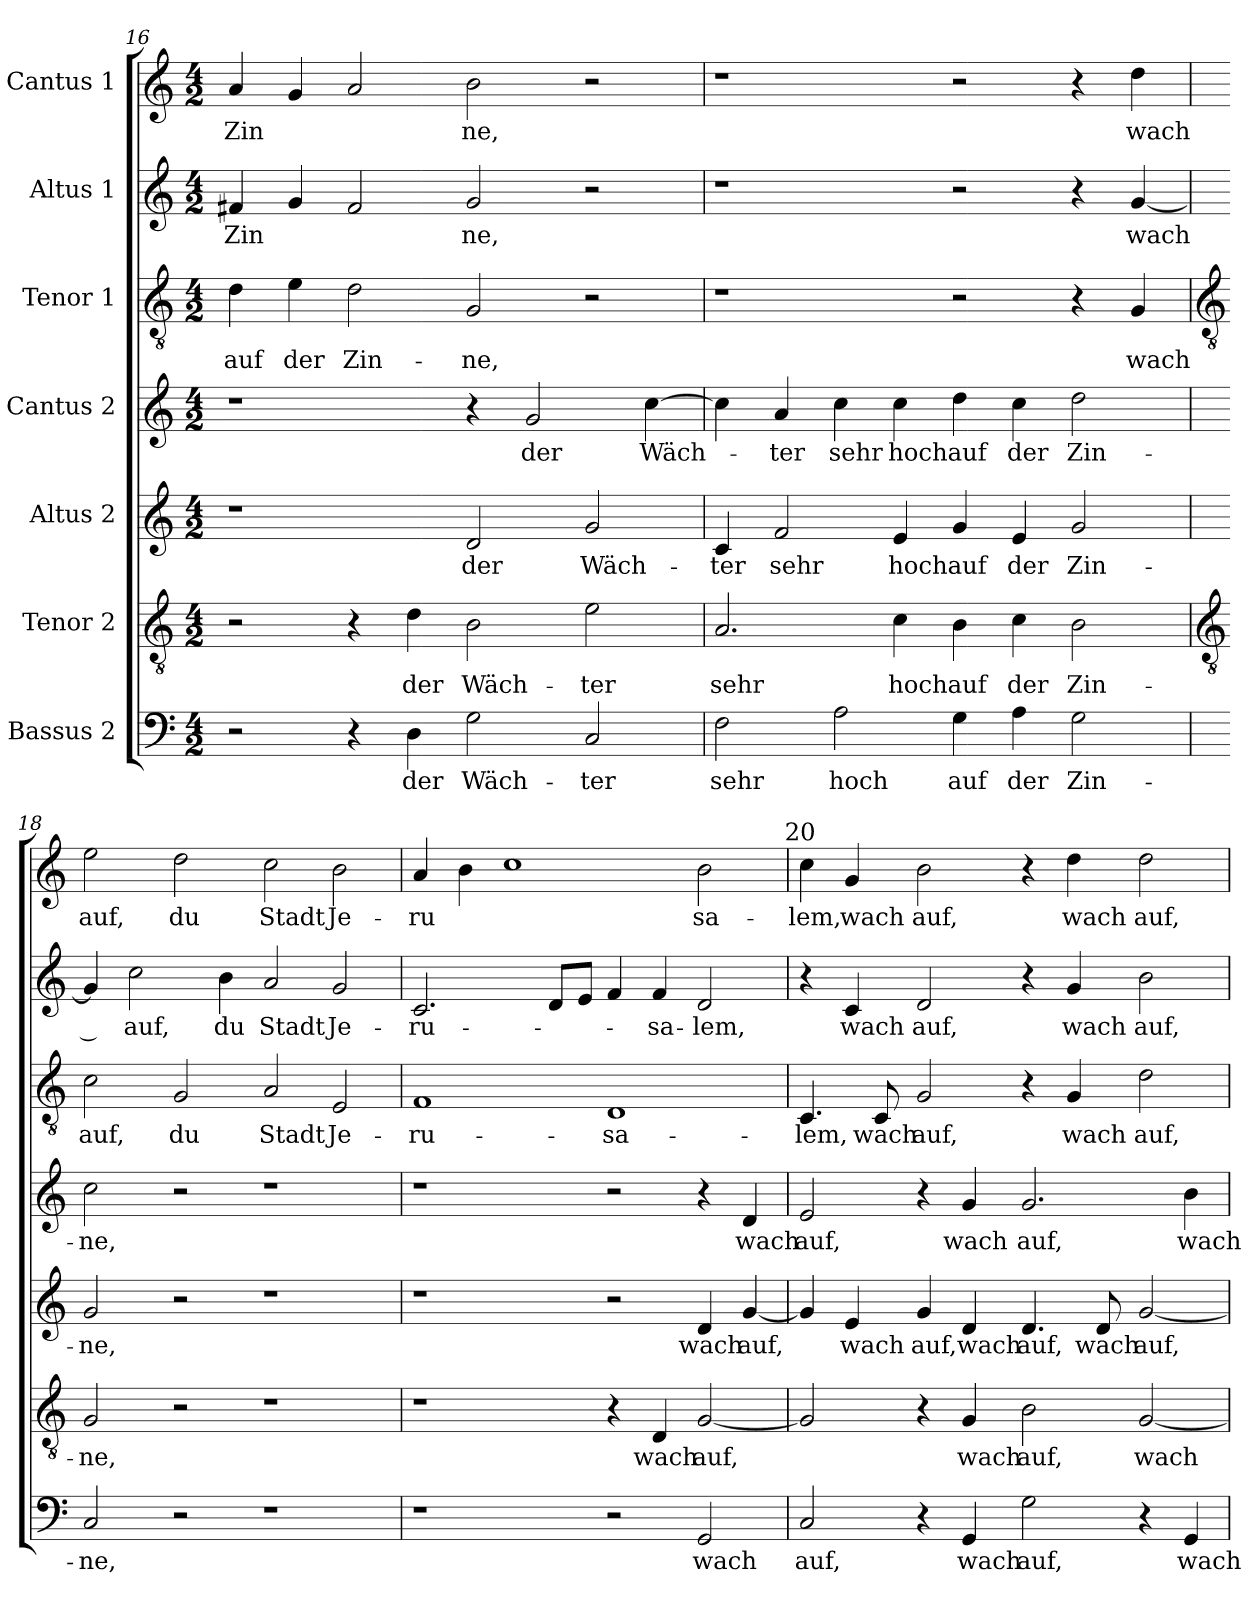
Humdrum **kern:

**kern	**text	**kern	**text	**kern	**text	**kern	**text	**kern	**text	**kern	**text	**kern	**text
*part7	*part7	*part6	*part6	*part5	*part5	*part4	*part4	*part3	*part3	*part2	*part2	*part1	*part1
*staff7	*staff7	*staff6	*staff6	*staff5	*staff5	*staff4	*staff4	*staff3	*staff3	*staff2	*staff2	*staff1	*staff1
*I"Bassus 2	*	*I"Tenor 2	*	*I"Altus 2	*	*I"Cantus 2	*	*I"Tenor 1	*	*I"Altus 1	*	*I"Cantus 1	*
*clefF4	*	*clefGv2	*	*clefG2	*	*clefG2	*	*clefGv2	*	*clefG2	*	*clefG2	*
*k[]	*	*k[]	*	*k[]	*	*k[]	*	*k[]	*	*k[]	*	*k[]	*
*C:	*	*C:	*	*C:	*	*C:	*	*C:	*	*C:	*	*C:	*
*M4/2	*	*M4/2	*	*M4/2	*	*M4/2	*	*M4/2	*	*M4/2	*	*M4/2	*
=16	=16	=16	=16	=16	=16	=16	=16	=16	=16	=16	=16	=16	=16
!	!	!	!	!	!	!	!	!	!LO:LY:b	!	!LO:LY:b	!	!LO:LY:b
2r	.	2r	.	1r	.	1r	.	4d	auf	4f#X	Zin	4a	Zin
!	!	!	!	!	!	!	!	!	!LO:LY:b	!	!	!	!
.	.	.	.	.	.	.	.	4e	der	4g	.	4g	.
!	!	!	!	!	!	!	!	!	!LO:LY:b	!	!	!	!
4r	.	4r	.	.	.	.	.	2d	Zin-	2f#	.	2a	.
!	!LO:LY:b	!	!LO:LY:b	!	!	!	!	!	!	!	!	!	!
4D	der	4d	der	.	.	.	.	.	.	.	.	.	.
!	!LO:LY:b	!	!LO:LY:b	!	!LO:LY:b	!	!	!	!LO:LY:b	!	!LO:LY:b	!	!LO:LY:b
2G	Wäch-	2B	Wäch-	2d	der	4r	.	2G	-ne,	2g	ne,	2b	ne,
!	!	!	!	!	!	!	!LO:LY:b	!	!	!	!	!	!
.	.	.	.	.	.	2g	der	.	.	.	.	.	.
!	!LO:LY:b	!	!LO:LY:b	!	!LO:LY:b	!	!	!	!	!	!	!	!
2C	-ter	2e	-ter	2g	Wäch-	.	.	2r	.	2r	.	2r	.
!	!	!	!	!	!	!	!LO:LY:b	!	!	!	!	!	!
.	.	.	.	.	.	[4cc	Wäch-	.	.	.	.	.	.
=17	=17	=17	=17	=17	=17	=17	=17	=17	=17	=17	=17	=17	=17
!	!LO:LY:b	!	!LO:LY:b	!	!LO:LY:b	!	!	!	!	!	!	!	!
2F	sehr	2.A	sehr	4c	-ter	4cc]	.	1r	.	1r	.	1r	.
!	!	!	!	!	!LO:LY:b	!	!LO:LY:b	!	!	!	!	!	!
.	.	.	.	2f	sehr	4a	-ter	.	.	.	.	.	.
!	!LO:LY:b	!	!	!	!	!	!LO:LY:b	!	!	!	!	!	!
2A	hoch	.	.	.	.	4cc	sehr	.	.	.	.	.	.
!	!	!	!LO:LY:b	!	!LO:LY:b	!	!LO:LY:b	!	!	!	!	!	!
.	.	4c	hoch	4e	hoch	4cc	hoch	.	.	.	.	.	.
!	!LO:LY:b	!	!LO:LY:b	!	!LO:LY:b	!	!LO:LY:b	!	!	!	!	!	!
4G	auf	4B	auf	4g	auf	4dd	auf	2r	.	2r	.	2r	.
!	!LO:LY:b	!	!LO:LY:b	!	!LO:LY:b	!	!LO:LY:b	!	!	!	!	!	!
4A	der	4c	der	4e	der	4cc	der	.	.	.	.	.	.
!	!LO:LY:b	!	!LO:LY:b	!	!LO:LY:b	!	!LO:LY:b	!	!	!	!	!	!
2G	Zin-	2B	Zin-	2g	Zin-	2dd	Zin-	4r	.	4r	.	4r	.
!	!	!	!	!	!	!	!	!	!LO:LY:b	!	!LO:LY:b	!	!LO:LY:b
.	.	.	.	.	.	.	.	4G	wach	[4g	wach	4dd	wach
!!LO:LB:g=z
=18	=18	=18	=18	=18	=18	=18	=18	=18	=18	=18	=18	=18	=18
*	*	*clefGv2	*	*	*	*	*	*clefGv2	*	*	*	*	*
!	!LO:LY:b	!	!LO:LY:b	!	!LO:LY:b	!	!LO:LY:b	!	!LO:LY:b	!	!LO:LY:b	!	!LO:LY:b
2C	-ne,	2G	-ne,	2g	-ne,	2cc	-ne,	2c	auf,	4g]	__	2ee	auf,
!	!	!	!	!	!	!	!	!	!	!	!LO:LY:b	!	!
.	.	.	.	.	.	.	.	.	.	2cc	auf,	.	.
!	!	!	!	!	!	!	!	!	!LO:LY:b	!	!	!	!LO:LY:b
2r	.	2r	.	2r	.	2r	.	2G	du	.	.	2dd	du
!	!	!	!	!	!	!	!	!	!	!	!LO:LY:b	!	!
.	.	.	.	.	.	.	.	.	.	4b	du	.	.
!	!	!	!	!	!	!	!	!	!LO:LY:b	!	!LO:LY:b	!	!LO:LY:b
1r	.	1r	.	1r	.	1r	.	2A	Stadt	2a	Stadt	2cc	Stadt
!	!	!	!	!	!	!	!	!	!LO:LY:b	!	!LO:LY:b	!	!LO:LY:b
.	.	.	.	.	.	.	.	2E	Je-	2g	Je-	2b	Je-
=19	=19	=19	=19	=19	=19	=19	=19	=19	=19	=19	=19	=19	=19
!	!	!	!	!	!	!	!	!	!LO:LY:b	!	!LO:LY:b	!	!LO:LY:b
1r	.	1r	.	1r	.	1r	.	1F	-ru-	2.c	-ru-	4a	-ru
.	.	.	.	.	.	.	.	.	.	.	.	4b	.
.	.	.	.	.	.	.	.	.	.	.	.	1cc	.
.	.	.	.	.	.	.	.	.	.	8dL	.	.	.
.	.	.	.	.	.	.	.	.	.	8eJ	.	.	.
!	!	!	!	!	!	!	!	!	!LO:LY:b	!	!	!	!
2r	.	4r	.	2r	.	2r	.	1D	-sa-	4f	.	.	.
!	!	!	!LO:LY:b	!	!	!	!	!	!	!	!LO:LY:b	!	!
.	.	4D	wach	.	.	.	.	.	.	4f	-sa-	.	.
!	!LO:LY:b	!	!LO:LY:b	!	!LO:LY:b	!	!	!	!	!	!LO:LY:b	!	!LO:LY:b
2GG	wach	[2G	auf,	4d	wach	4r	.	.	.	2d	-lem,	2b	sa-
!	!	!	!	!	!LO:LY:b	!	!LO:LY:b	!	!	!	!	!	!
.	.	.	.	[4g	auf,	4d	wach	.	.	.	.	.	.
=20	=20	=20	=20	=20	=20	=20	=20	=20	=20	=20	=20	=20	=20
!	!	!	!	!	!	!	!	!	!	!	!	!LO:TX:a:cj:t=20	!
!	!LO:LY:b	!	!	!	!	!	!LO:LY:b	!	!LO:LY:b	!	!	!	!LO:LY:b
2C	auf,	2G]	.	4g]	.	2e	auf,	4.C	-lem,	4r	.	4cc	-lem,
!	!	!	!	!	!LO:LY:b	!	!	!	!	!	!LO:LY:b	!	!LO:LY:b
.	.	.	.	4e	wach	.	.	.	.	4c	wach	4g	wach
!	!	!	!	!	!	!	!	!	!LO:LY:b	!	!	!	!
.	.	.	.	.	.	.	.	8C	wach	.	.	.	.
!	!	!	!	!	!LO:LY:b	!	!	!	!LO:LY:b	!	!LO:LY:b	!	!LO:LY:b
4r	.	4r	.	4g	auf,	4r	.	2G	auf,	2d	auf,	2b	auf,
!	!LO:LY:b	!	!LO:LY:b	!	!LO:LY:b	!	!LO:LY:b	!	!	!	!	!	!
4GG	wach	4G	wach	4d	wach	4g	wach	.	.	.	.	.	.
!	!LO:LY:b	!	!LO:LY:b	!	!LO:LY:b	!	!LO:LY:b	!	!	!	!	!	!
2G	auf,	2B	auf,	4.d	auf,	2.g	auf,	4r	.	4r	.	4r	.
!	!	!	!	!	!	!	!	!	!LO:LY:b	!	!LO:LY:b	!	!LO:LY:b
.	.	.	.	.	.	.	.	4G	wach	4g	wach	4dd	wach
!	!	!	!	!	!LO:LY:b	!	!	!	!	!	!	!	!
.	.	.	.	8d	wach	.	.	.	.	.	.	.	.
!	!	!	!LO:LY:b	!	!LO:LY:b	!	!	!	!LO:LY:b	!	!LO:LY:b	!	!LO:LY:b
4r	.	[2G	wach	[2g	auf,	.	.	2d	auf,	2b	auf,	2dd	auf,
!	!LO:LY:b	!	!	!	!	!	!LO:LY:b	!	!	!	!	!	!
4GG	wach	.	.	.	.	4b	wach	.	.	.	.	.	.
=	=	=	=	=	=	=	=	=	=	=	=	=	=
*-	*-	*-	*-	*-	*-	*-	*-	*-	*-	*-	*-	*-	*-
